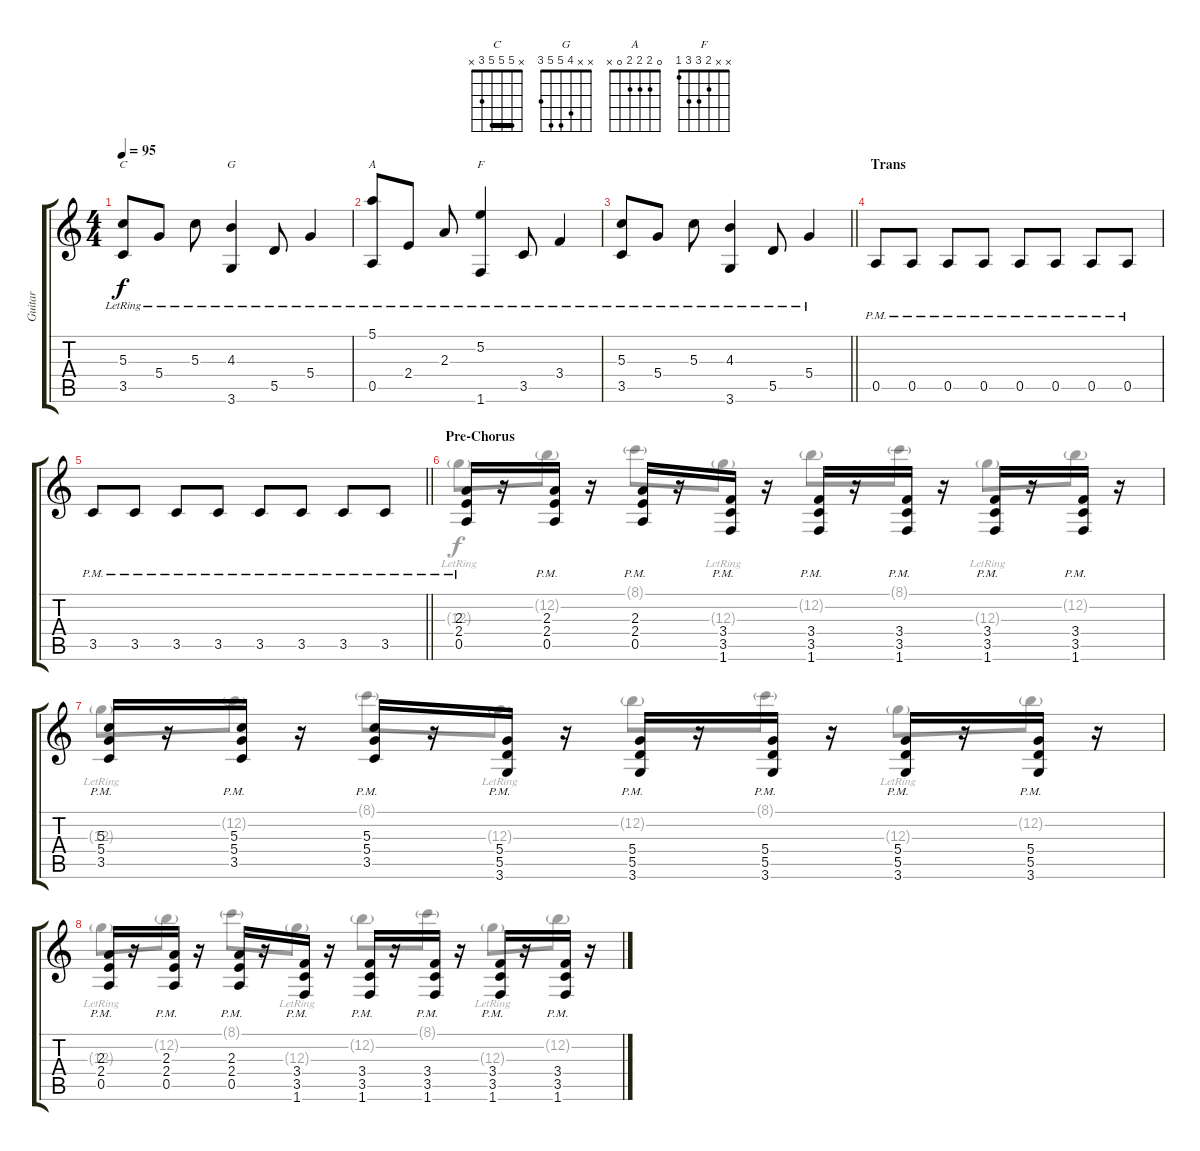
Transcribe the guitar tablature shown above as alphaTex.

\track ("Guitar" "Guitar") {instrument electricguitarmuted}
\staff {score tabs}
\tuning (E4 B3 G3 D3 A2 E2) {hide}
\chord ("C" x 5 5 5 3 x) {barre 5}
\chord ("G" x x 4 5 5 3)
\chord ("A" 0 2 2 2 0 x)
\chord ("F" x x 2 3 3 1)
\voice
\ts (4 4)
\tempo 95
\clef g2
\ks c
(5.3{lr} 3.5{lr}).8{ch "C" dy f} 5.4{lr}.8 5.3{lr}.8 (4.3{lr} 3.6{lr}).4{ch "G"} 5.5{lr}.8 5.4{lr}.4 |
(5.1{lr} 0.5{lr}).8{ch "A"} 2.4{lr}.8 2.3{lr}.8 (5.2{lr} 1.6{lr}).4{ch "F"} 3.5{lr}.8 3.4{lr}.4 |
\barLineRight lightlight
(5.3{lr} 3.5{lr}).8 5.4{lr}.8 5.3{lr}.8 (4.3{lr} 3.6{lr}).4 5.5{lr}.8 5.4{lr}.4 |
\section ("" "Trans")
0.5{pm}.8{instrument overdrivenguitar} 0.5{pm}.8 0.5{pm}.8 0.5{pm}.8 0.5{pm}.8 0.5{pm}.8 0.5{pm}.8 0.5{pm}.8 |
\barLineRight lightlight
3.5{pm}.8 3.5{pm}.8 3.5{pm}.8 3.5{pm}.8 3.5{pm}.8 3.5{pm}.8 3.5{pm}.8 3.5{pm}.8 |
\section ("" "Pre-Chorus")
(2.3{pm} 2.4{pm} 0.5{pm}).16 r.16 (2.3{pm} 2.4{pm} 0.5{pm}).16 r.16 (2.3{pm} 2.4{pm} 0.5{pm}).16 r.16 (3.4{pm} 3.5{pm} 1.6{pm}).16 r.16 (3.4{pm} 3.5{pm} 1.6{pm}).16 r.16 (3.4{pm} 3.5{pm} 1.6{pm}).16 r.16 (3.4{pm} 3.5{pm} 1.6{pm}).16 r.16 (3.4{pm} 3.5{pm} 1.6{pm}).16 r.16 |
(5.3{pm} 5.4{pm} 3.5{pm}).16 r.16 (5.3{pm} 5.4{pm} 3.5{pm}).16 r.16 (5.3{pm} 5.4{pm} 3.5{pm}).16 r.16 (5.4{pm} 5.5{pm} 3.6{pm}).16 r.16 (5.4{pm} 5.5{pm} 3.6{pm}).16 r.16 (5.4{pm} 5.5{pm} 3.6{pm}).16 r.16 (5.4{pm} 5.5{pm} 3.6{pm}).16 r.16 (5.4{pm} 5.5{pm} 3.6{pm}).16 r.16 |
(2.3{pm} 2.4{pm} 0.5{pm}).16 r.16 (2.3{pm} 2.4{pm} 0.5{pm}).16 r.16 (2.3{pm} 2.4{pm} 0.5{pm}).16 r.16 (3.4{pm} 3.5{pm} 1.6{pm}).16 r.16 (3.4{pm} 3.5{pm} 1.6{pm}).16 r.16 (3.4{pm} 3.5{pm} 1.6{pm}).16 r.16 (3.4{pm} 3.5{pm} 1.6{pm}).16 r.16 (3.4{pm} 3.5{pm} 1.6{pm}).16 r.16
\voice
\clef g2
\ottava regular
\simile none
\ks c
|
|
\barLineRight lightlight
|
|
\barLineRight lightlight
|
12.3{g lr}.8 12.2{g}.8 8.1{g}.8 12.3{g lr}.8 12.2{g}.8 8.1{g}.8 12.3{g lr}.8 12.2{g}.8 |
12.3{g lr}.8 12.2{g}.8 8.1{g}.8 12.3{g lr}.8 12.2{g}.8 8.1{g}.8 12.3{g lr}.8 12.2{g}.8 |
12.3{g lr}.8 12.2{g}.8 8.1{g}.8 12.3{g lr}.8 12.2{g}.8 8.1{g}.8 12.3{g lr}.8 12.2{g}.8
